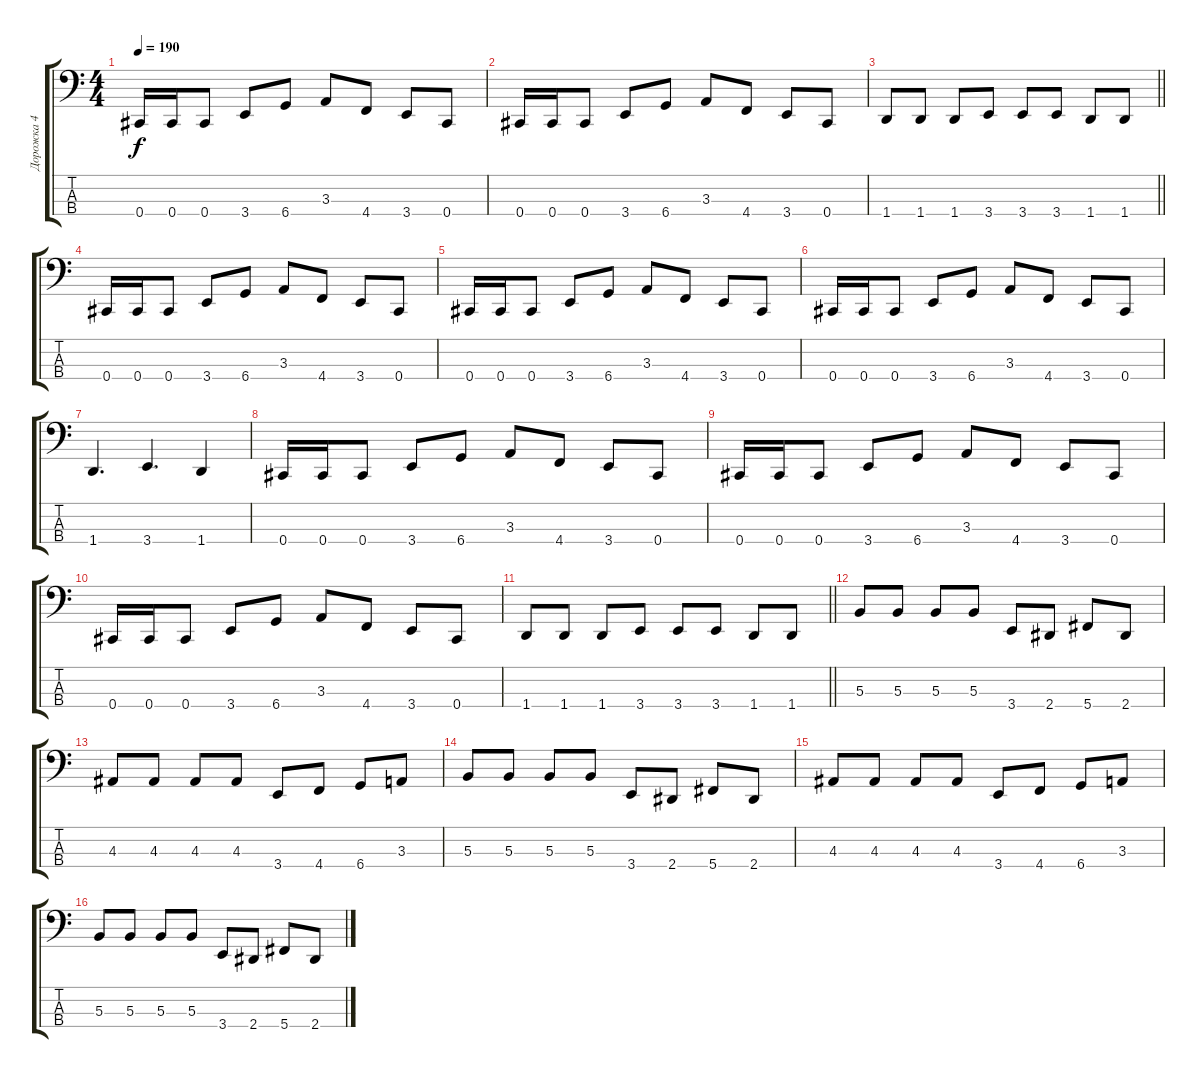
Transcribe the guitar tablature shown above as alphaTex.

\track ("Дорожка 4" "Дорожка 4") {instrument electricbassfinger}
\staff {score tabs}
\tuning (E2 B1 Gb1 Db1) {hide}
\ts (4 4)
\tempo 190
\clef f4
\ks c
0.4.16{dy f} 0.4.16 0.4.8 3.4.8 6.4.8 3.3.8 4.4.8 3.4.8 0.4.8 |
0.4.16 0.4.16 0.4.8 3.4.8 6.4.8 3.3.8 4.4.8 3.4.8 0.4.8 |
\barLineRight lightlight
1.4.8 1.4.8 1.4.8 3.4.8 3.4.8 3.4.8 1.4.8 1.4.8 |
0.4.16 0.4.16 0.4.8 3.4.8 6.4.8 3.3.8 4.4.8 3.4.8 0.4.8 |
0.4.16 0.4.16 0.4.8 3.4.8 6.4.8 3.3.8 4.4.8 3.4.8 0.4.8 |
0.4.16 0.4.16 0.4.8 3.4.8 6.4.8 3.3.8 4.4.8 3.4.8 0.4.8 |
1.4.4{d} 3.4.4{d} 1.4.4 |
0.4.16 0.4.16 0.4.8 3.4.8 6.4.8 3.3.8 4.4.8 3.4.8 0.4.8 |
0.4.16 0.4.16 0.4.8 3.4.8 6.4.8 3.3.8 4.4.8 3.4.8 0.4.8 |
0.4.16 0.4.16 0.4.8 3.4.8 6.4.8 3.3.8 4.4.8 3.4.8 0.4.8 |
\barLineRight lightlight
1.4.8 1.4.8 1.4.8 3.4.8 3.4.8 3.4.8 1.4.8 1.4.8 |
5.3.8 5.3.8 5.3.8 5.3.8 3.4.8 2.4.8 5.4.8 2.4.8 |
4.3.8 4.3.8 4.3.8 4.3.8 3.4.8 4.4.8 6.4.8 3.3.8 |
5.3.8 5.3.8 5.3.8 5.3.8 3.4.8 2.4.8 5.4.8 2.4.8 |
4.3.8 4.3.8 4.3.8 4.3.8 3.4.8 4.4.8 6.4.8 3.3.8 |
5.3.8 5.3.8 5.3.8 5.3.8 3.4.8 2.4.8 5.4.8 2.4.8
